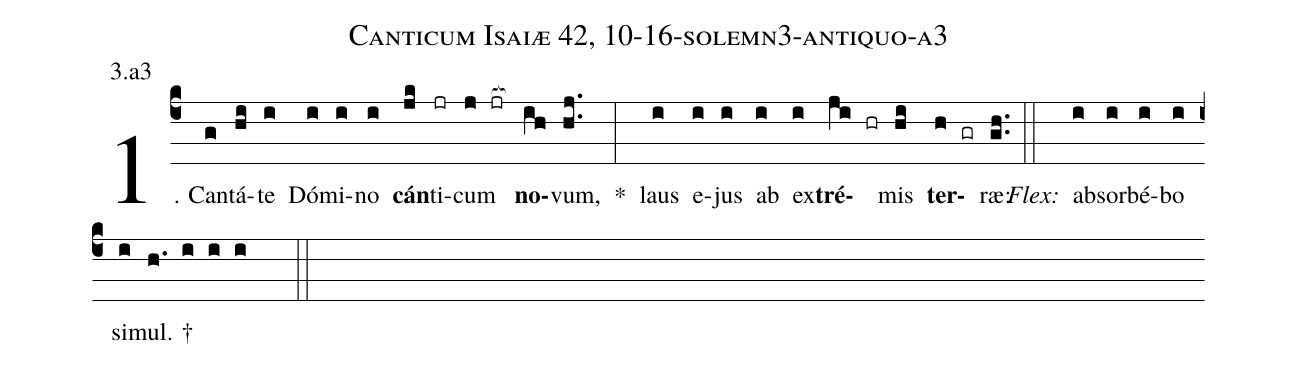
name: Canticum Isaiæ 42, 10-16-solemn3-antiquo-a3;
annotation: 3.a3;
%%
(c4)1. Can(g)tá(hi)te(i) Dó(i)mi(i)no(i) <b>cán</b>(jk)ti(jr)cum(j jr[ocb:1{]) <b>no</b>(ih[ocb:0}])vum,(hj..) *(:) laus(i) e(i)jus(i) ab(i) ex(i)<b>tré</b>(ji hr)mis(hi) <b>ter</b>(h gr)ræ:(gh..) (::)
<i>Flex:</i>()  ab(i)sor(i)bé(i)bo(i) si(i)mul. †(h. i i i  ::)
